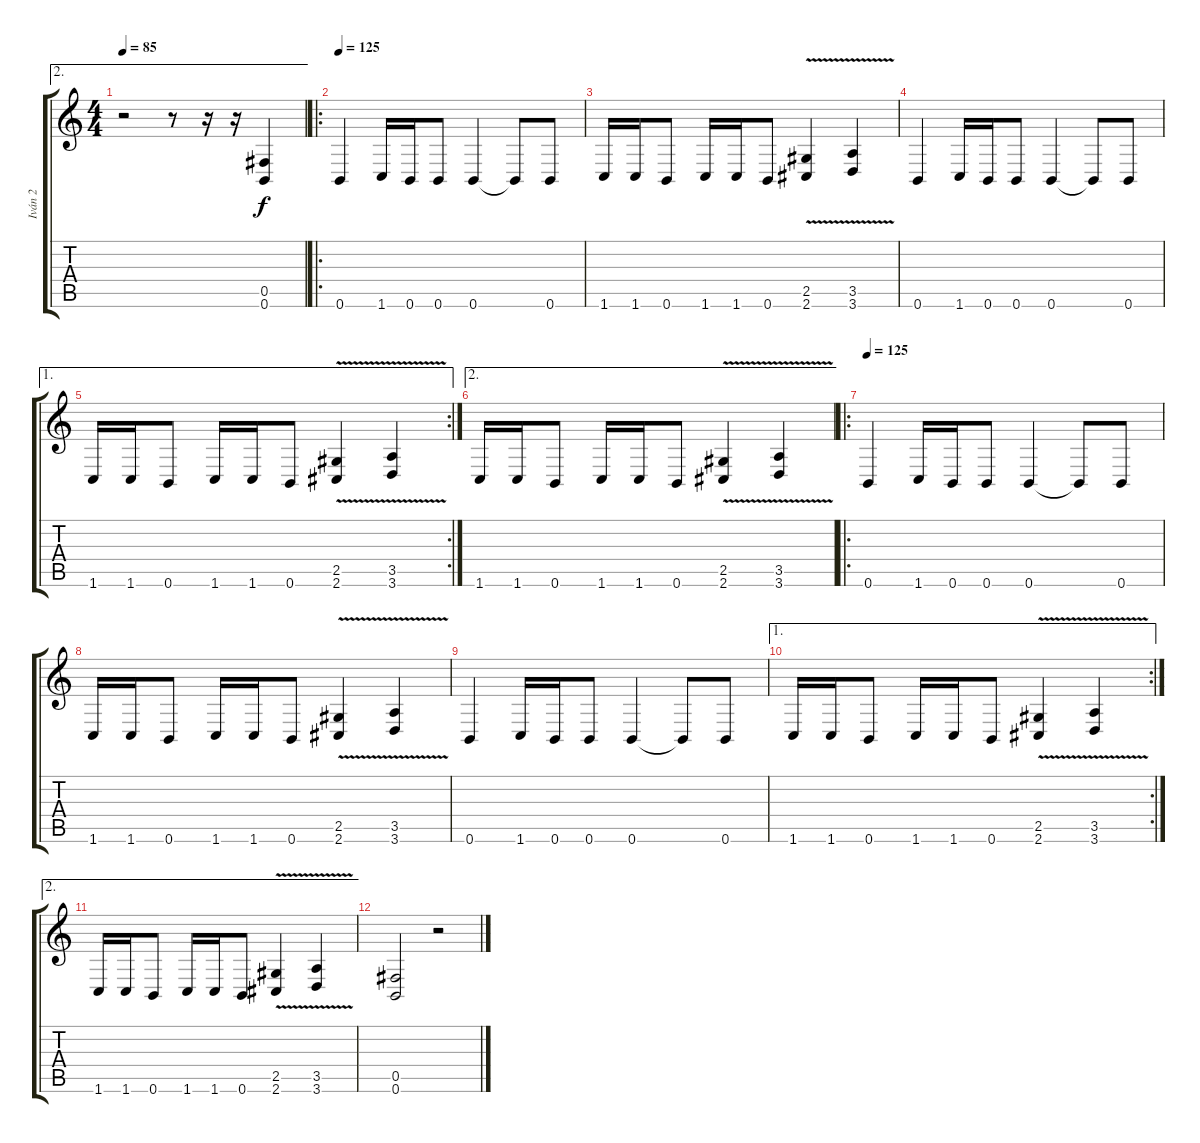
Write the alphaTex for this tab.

\track ("Iván 2" "Iván 2") {instrument distortionguitar}
\staff {score tabs}
\tuning (Db4 Ab3 E3 B2 Gb2 B1) {hide}
\ae 2
\ts (4 4)
\tempo 85
\clef g2
\ks c
r.2{dy f} r.8 r.16 r.16{volume 16 instrument distortionguitar} (0.5 0.6).4 |
\ro
\tempo 125
0.6.4 1.6.16 0.6.16 0.6.8 0.6.4 0.6{t}.8 0.6.8 |
1.6.16 1.6.16 0.6.8 1.6.16 1.6.16 0.6.8 (2.5{v} 2.6).4 (3.5{v} 3.6).4 |
0.6.4 1.6.16 0.6.16 0.6.8 0.6.4 0.6{t}.8 0.6.8 |
\ae 1
\rc 2
1.6.16 1.6.16 0.6.8 1.6.16 1.6.16 0.6.8 (2.5{v} 2.6).4 (3.5{v} 3.6).4 |
\ae 2
1.6.16 1.6.16 0.6.8 1.6.16 1.6.16 0.6.8 (2.5{v} 2.6).4 (3.5{v} 3.6).4 |
\ro
\tempo 125
0.6.4{instrument distortionguitar} 1.6.16 0.6.16 0.6.8 0.6.4 0.6{t}.8 0.6.8 |
1.6.16 1.6.16 0.6.8 1.6.16 1.6.16 0.6.8 (2.5{v} 2.6).4 (3.5{v} 3.6).4 |
0.6.4 1.6.16 0.6.16 0.6.8 0.6.4 0.6{t}.8 0.6.8 |
\ae 1
\rc 2
1.6.16 1.6.16 0.6.8 1.6.16 1.6.16 0.6.8 (2.5{v} 2.6).4 (3.5{v} 3.6).4 |
\ae 2
1.6.16 1.6.16 0.6.8 1.6.16 1.6.16 0.6.8 (2.5{v} 2.6).4 (3.5{v} 3.6).4 |
(0.5 0.6).2{instrument distortionguitar} r.2
